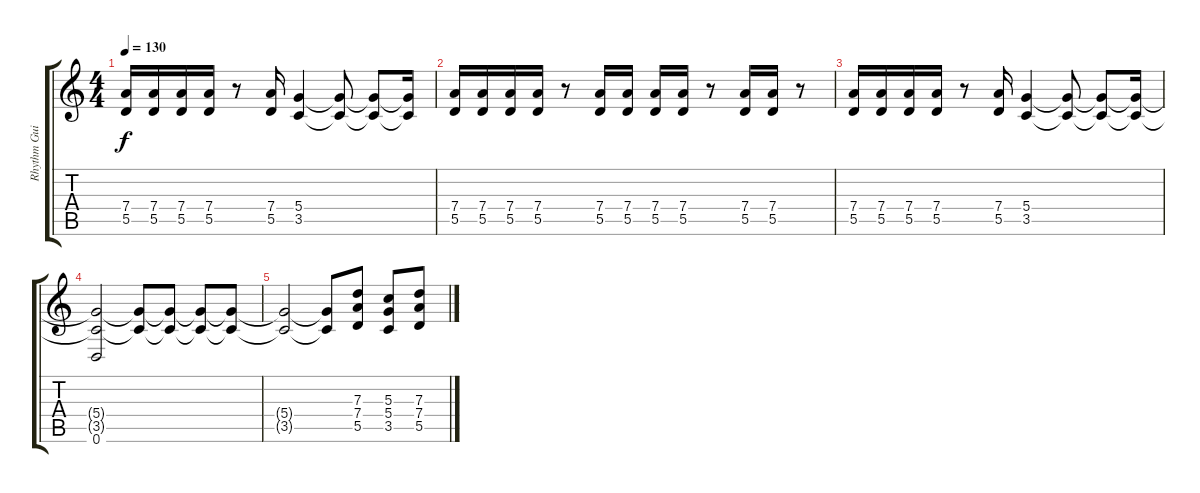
\track ("Rhythm Guitar" "Rhythm Gui") {instrument distortionguitar}
\staff {score tabs}
\tuning (E4 B3 G3 D3 A2 D2) {hide}
\ts (4 4)
\tempo 130
\clef g2
\ks c
(7.4 5.5).16{dy f} (7.4 5.5).16 (7.4 5.5).16 (7.4 5.5).16 r.8 (7.4 5.5).16 (5.4 3.5).4 (5.4{t} 3.5{t}).8 (5.4{t} 3.5{t}).8 (5.4{t} 3.5{t}).16 |
(7.4 5.5).16 (7.4 5.5).16 (7.4 5.5).16 (7.4 5.5).16 r.8 (7.4 5.5).16 (7.4 5.5).16 (7.4 5.5).16 (7.4 5.5).16 r.8 (7.4 5.5).16 (7.4 5.5).16 r.8 |
(7.4 5.5).16 (7.4 5.5).16 (7.4 5.5).16 (7.4 5.5).16 r.8 (7.4 5.5).16 (5.4 3.5).4 (5.4{t} 3.5{t}).8 (5.4{t} 3.5{t}).8 (5.4{t} 3.5{t}).16 |
(5.4{t} 3.5{t} 0.6).2 (5.4{t} 3.5{t}).8 (5.4{t} 3.5{t}).8 (5.4{t} 3.5{t}).8 (5.4{t} 3.5{t}).8 |
(5.4{t} 3.5{t}).2 (5.4{t} 3.5{t}).8 (7.3 7.4 5.5).8 (5.3 5.4 3.5).8 (7.3 7.4 5.5).8
